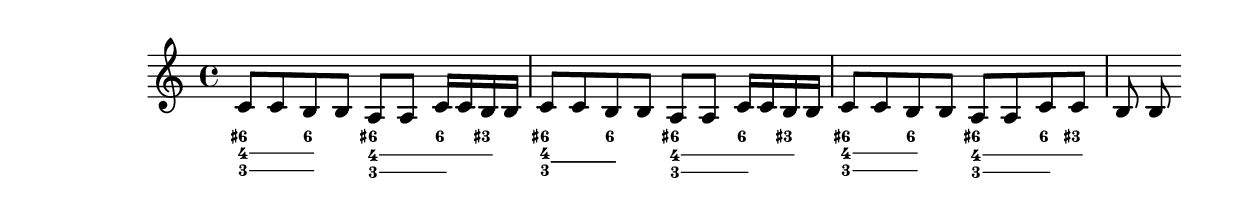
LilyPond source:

%% DO NOT EDIT this file manually; it is automatically
%% generated from LSR http://lsr.dsi.unimi.it
%% Make any changes in LSR itself, or in Documentation/snippets/new/ ,
%% and then run scripts/auxiliar/makelsr.py
%%
%% This file is in the public domain.
\version "2.14.2"

\header {
  lsrtags = "chords, tweaks-and-overrides"

  texidoc = "
Where figured bass extender lines are being used by setting
@code{useBassFigureExtenders} to true, pairs of congruent figured bass
extender lines are vertically centered if
@code{figuredBassCenterContinuations} is set to true.

"
  doctitle = "Vertically centering paired figured bass extenders"
} % begin verbatim


<<
  \relative c' {
    c8 c b b a a c16 c b b
    c8 c b b a a c16 c b b
    c8 c b b a a c c b b
  }
  \figures {
    \set useBassFigureExtenders = ##t
    <6+ 4 3>4 <6 4 3>8 r
    <6+ 4 3>4 <6 4 3>8 <4 3+>16 r
    \set figuredBassCenterContinuations = ##t
    <6+ 4 3>4 <6 4 3>8 r
    <6+ 4 3>4 <6 4 3>8 <4 3+>16 r
    \set figuredBassCenterContinuations = ##f
    <6+ 4 3>4 <6 4 3>8 r
    <6+ 4 3>4 <6 4 3>8 <4 3+>8
  }
>>
